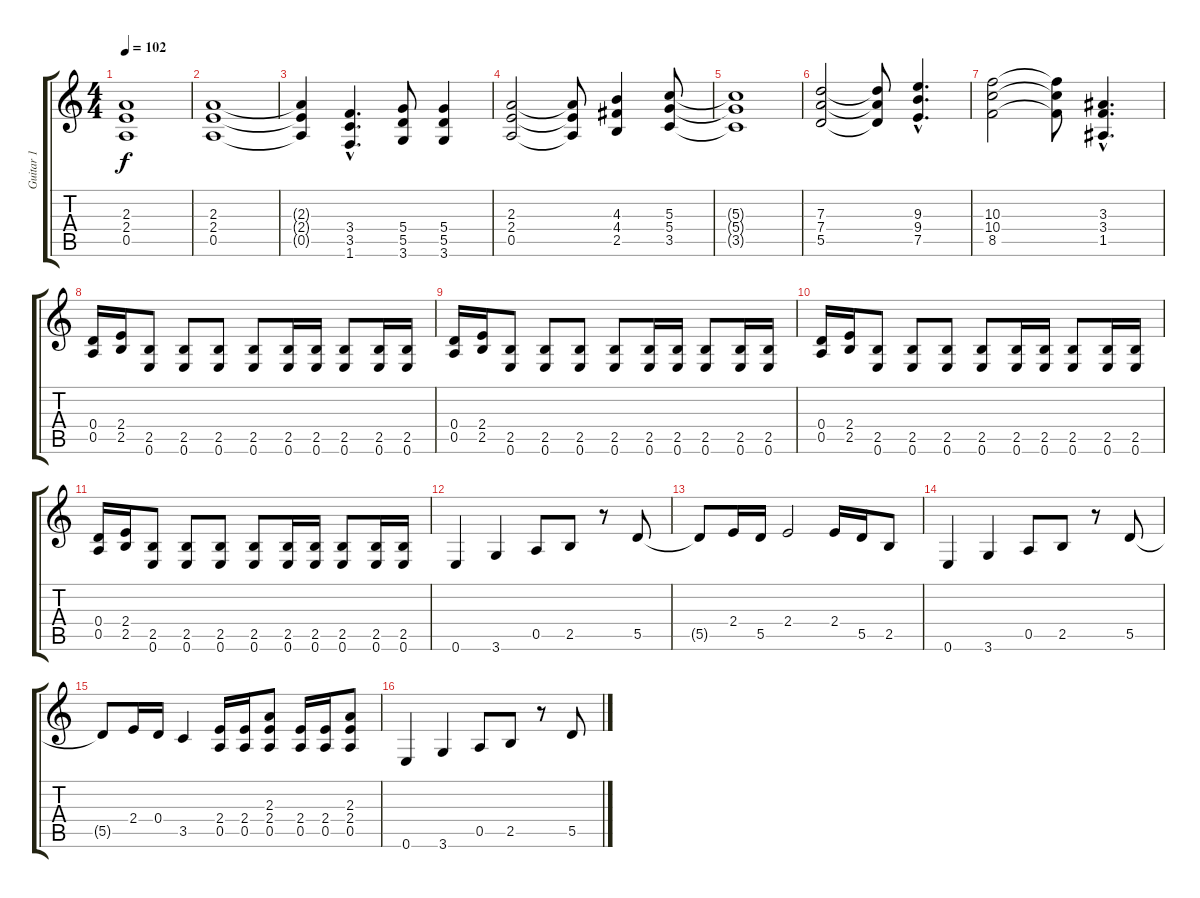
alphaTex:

\track ("Guitar 1" "Guitar 1") {instrument distortionguitar}
\staff {score tabs}
\tuning (E4 B3 G3 D3 A2 E2) {hide}
\ts (4 4)
\tempo 102
\clef g2
\ks c
(2.3 2.4 0.5).1{dy f} |
(2.3 2.4 0.5).1 |
(2.3{t} 2.4{t} 0.5{t}).4 (3.4{hac} 3.5{hac} 1.6{hac}).4{d} (5.4 5.5 3.6).8 (5.4 5.5 3.6).4 |
(2.3 2.4 0.5).2 (2.3{t} 2.4{t} 0.5{t}).8 (4.3 4.4 2.5).4 (5.3 5.4 3.5).8 |
(5.3{t} 5.4{t} 3.5{t}).1 |
(7.3 7.4 5.5).2 (7.3{t} 7.4{t} 5.5{t}).8 (9.3{hac} 9.4{hac} 7.5{hac}).4{d} |
(10.3 10.4 8.5).2 (10.3{t} 10.4{t} 8.5{t}).8 (3.3{hac} 3.4{hac} 1.5{hac}).4{d} |
(0.4 0.5).16 (2.4 2.5).16 (2.5 0.6).8 (2.5 0.6).8 (2.5 0.6).8 (2.5 0.6).8 (2.5 0.6).16 (2.5 0.6).16 (2.5 0.6).8 (2.5 0.6).16 (2.5 0.6).16 |
(0.4 0.5).16 (2.4 2.5).16 (2.5 0.6).8 (2.5 0.6).8 (2.5 0.6).8 (2.5 0.6).8 (2.5 0.6).16 (2.5 0.6).16 (2.5 0.6).8 (2.5 0.6).16 (2.5 0.6).16 |
(0.4 0.5).16 (2.4 2.5).16 (2.5 0.6).8 (2.5 0.6).8 (2.5 0.6).8 (2.5 0.6).8 (2.5 0.6).16 (2.5 0.6).16 (2.5 0.6).8 (2.5 0.6).16 (2.5 0.6).16 |
(0.4 0.5).16 (2.4 2.5).16 (2.5 0.6).8 (2.5 0.6).8 (2.5 0.6).8 (2.5 0.6).8 (2.5 0.6).16 (2.5 0.6).16 (2.5 0.6).8 (2.5 0.6).16 (2.5 0.6).16 |
0.6.4 3.6.4 0.5.8 2.5.8 r.8 5.5.8 |
5.5{t}.8 2.4.16 5.5.16 2.4.2 2.4.16 5.5.16 2.5.8 |
0.6.4 3.6.4 0.5.8 2.5.8 r.8 5.5.8 |
5.5{t}.8 2.4.16 0.4.16 3.5.4 (2.4 0.5).16 (2.4 0.5).16 (2.3 2.4 0.5).8 (2.4 0.5).16 (2.4 0.5).16 (2.3 2.4 0.5).8 |
0.6.4 3.6.4 0.5.8 2.5.8 r.8 5.5.8
